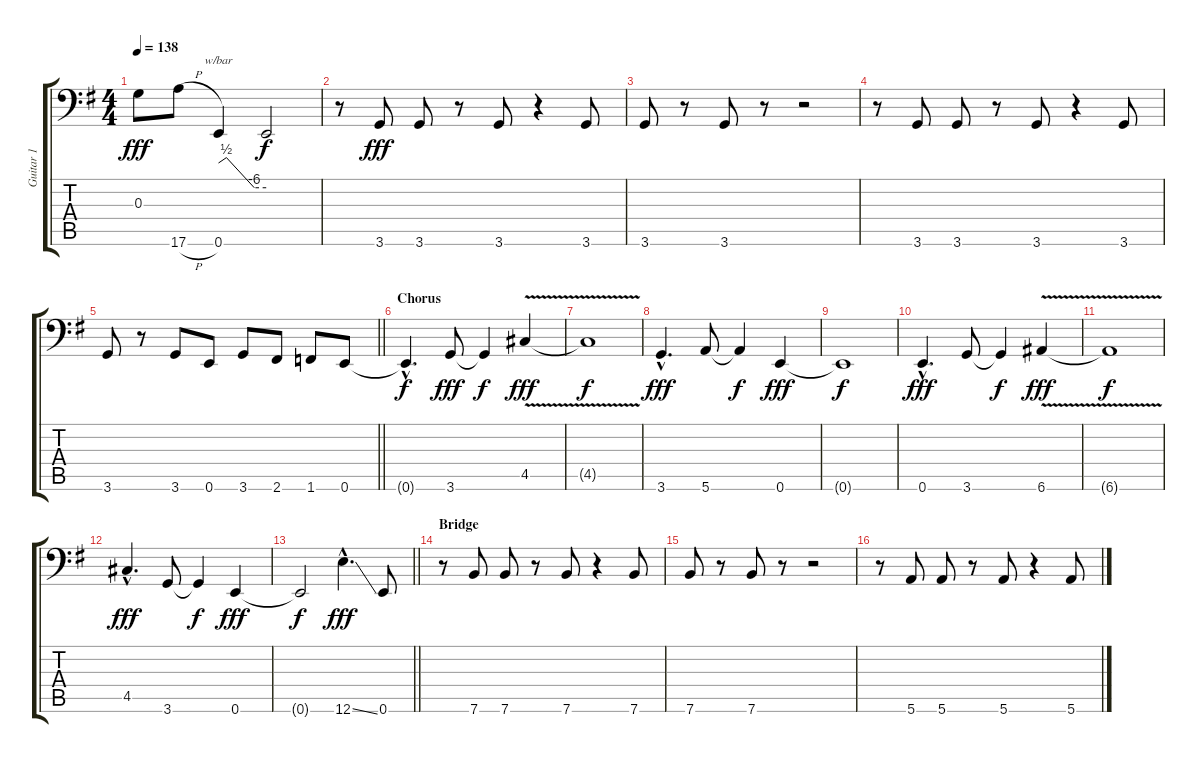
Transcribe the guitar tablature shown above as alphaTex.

\track ("Guitar 1" "Guitar 1") {instrument distortionguitar}
\staff {score tabs}
\tuning (E3 B2 G2 D2 A1 E1) {hide}
\ts (4 4)
\tempo 138
\clef f4
\ks g
0.3.8{dy fff} 17.6{h}.8 0.6.4{tbe (custom default 0 0 10 2 45 -24 60 -24)} 0.6{t}.2{dy f} |
r.8 3.6.8{dy fff} 3.6.8 r.8 3.6.8 r.4 3.6.8 |
3.6.8 r.8 3.6.8 r.8 r.2 |
r.8 3.6.8 3.6.8 r.8 3.6.8 r.4 3.6.8 |
\barLineRight lightlight
3.6.8 r.8 3.6.8 0.6.8 3.6.8 2.6.8 1.6.8 0.6.8 |
\section ("" "Chorus")
0.6{hac t}.4{d dy f} 3.6.8{dy fff} 3.6{t}.4{dy f} 4.5{v}.4{dy fff} |
4.5{t}.1{dy f} |
3.6{hac}.4{d dy fff} 5.6.8 5.6{t}.4{dy f} 0.6.4{dy fff} |
0.6{t}.1{dy f} |
0.6{hac}.4{d dy fff} 3.6.8 3.6{t}.4{dy f} 6.6{v}.4{dy fff} |
6.6{t}.1{dy f} |
4.5{hac}.4{d dy fff} 3.6.8 3.6{t}.4{dy f} 0.6.4{dy fff} |
\barLineRight lightlight
0.6{t}.2{dy f} 12.6{ss hac}.4{d dy fff} 0.6.8 |
\section ("" "Bridge")
r.8 7.6.8 7.6.8 r.8 7.6.8 r.4 7.6.8 |
7.6.8 r.8 7.6.8 r.8 r.2 |
r.8 5.6.8 5.6.8 r.8 5.6.8 r.4 5.6.8
